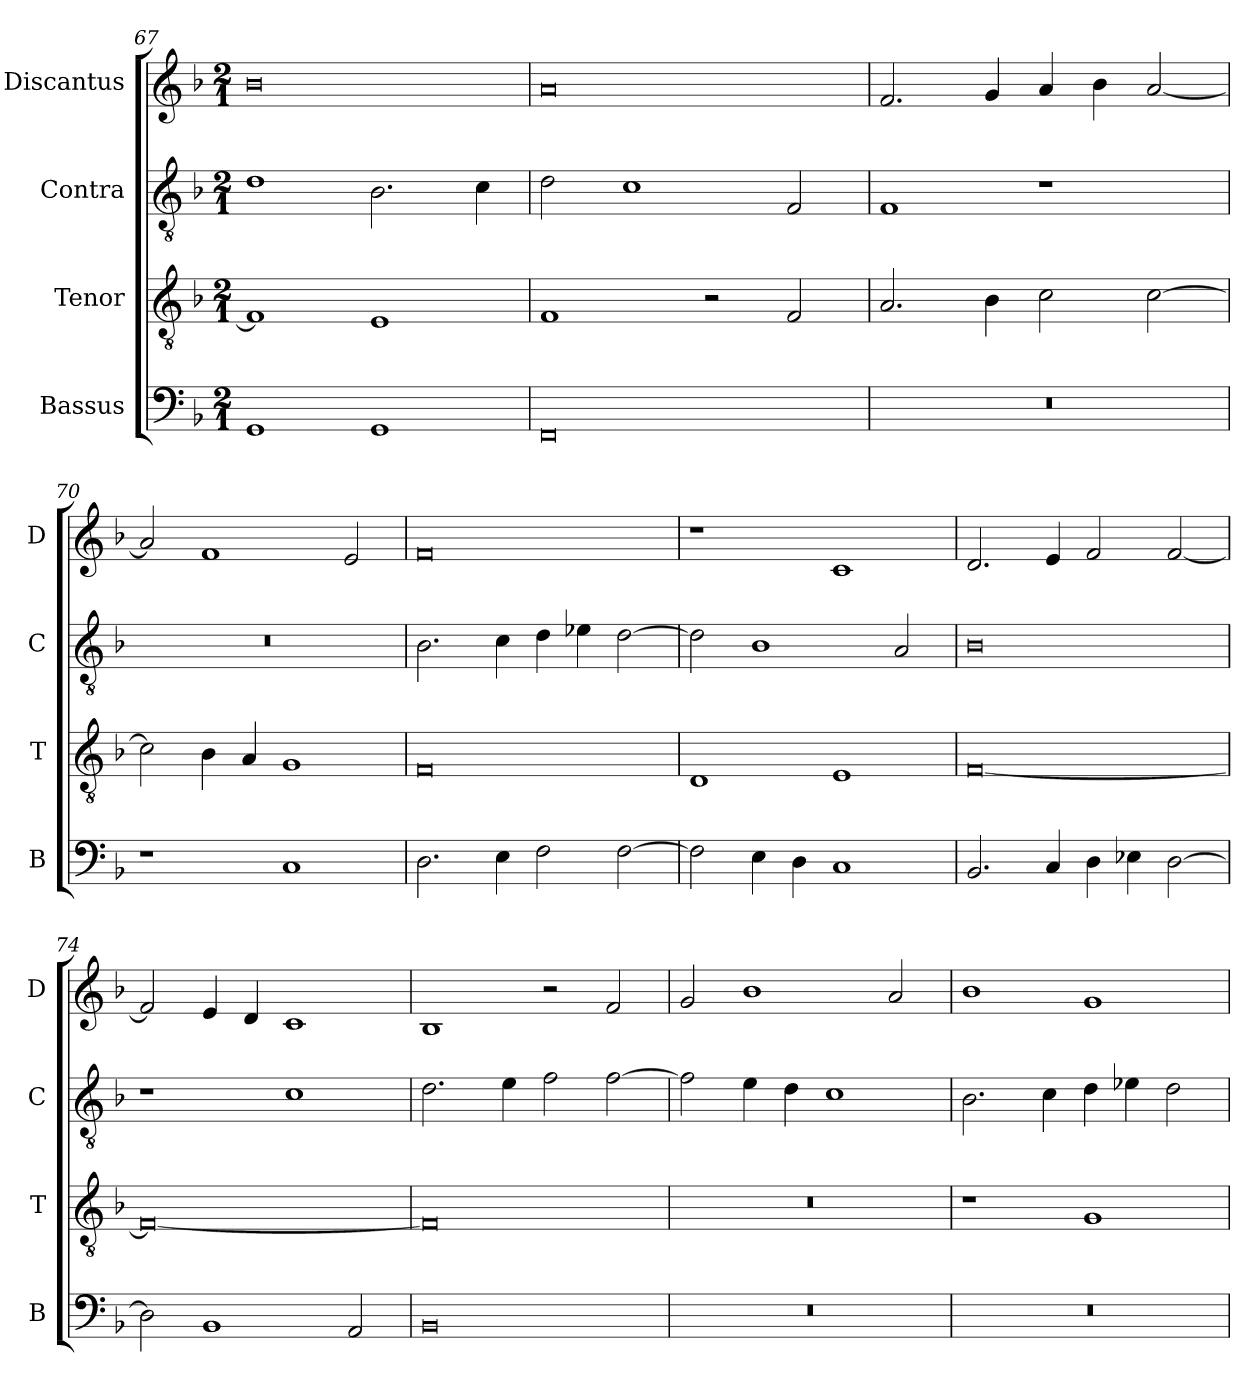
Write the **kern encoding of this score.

**kern	**kern	**kern	**kern
*part4	*part3	*part2	*part1
*staff4	*staff3	*staff2	*staff1
*I"Bassus	*I"Tenor	*I"Contra	*I"Discantus
*I'B	*I'T	*I'C	*I'D
*clefF4	*clefGv2	*clefGv2	*clefG2
*k[b-]	*k[b-]	*k[b-]	*k[b-]
*M2/1	*M2/1	*M2/1	*M2/1
=67	=67	=67	=67
1GG	1F]	1d	0b-
1GG	1E	2.B-\	.
.	.	4c\	.
=68	=68	=68	=68
0FF	1F	2d\	0a
.	.	1c	.
.	2r	.	.
.	2F/	2F/	.
=69	=69	=69	=69
0r	2.A/	1F	2.f/
.	4B-\	.	4g/
.	2c\	1r	4a/
.	.	.	4b-\
.	[2c\	.	[2a/
=70	=70	=70	=70
1r	2c\]	0r	2a/]
.	4B-\	.	1f
.	4A/	.	.
1C	1G	.	.
.	.	.	2e/
=71	=71	=71	=71
2.D\	0F	2.B-\	0f
4E\	.	4c\	.
2F\	.	4d\	.
.	.	4e-X\	.
[2F\	.	[2d\	.
=72	=72	=72	=72
2F\]	1D	2d\]	1r
4E\	.	1B-	.
4D\	.	.	.
1C	1E	.	1c
.	.	2A/	.
=73	=73	=73	=73
2.BB-/	[0F	0B-	2.d/
4C/	.	.	4e/
4D\	.	.	2f/
4E-X\	.	.	.
[2D\	.	.	[2f/
=74	=74	=74	=74
2D\]	0F_	1r	2f/]
1BB-	.	.	4e/
.	.	.	4d/
.	.	1c	1c
2AA/	.	.	.
=75	=75	=75	=75
0BB-	0F]	2.d\	1B-
.	.	4e\	.
.	.	2f\	2r
.	.	[2f\	2f/
=76	=76	=76	=76
0r	0r	2f\]	2g/
.	.	4e\	1b-
.	.	4d\	.
.	.	1c	.
.	.	.	2a/
=77	=77	=77	=77
0r	1r	2.B-\	1b-
.	.	4c\	.
.	1G	4d\	1g
.	.	4e-X\	.
.	.	2d\	.
=	=	=	=
*-	*-	*-	*-
